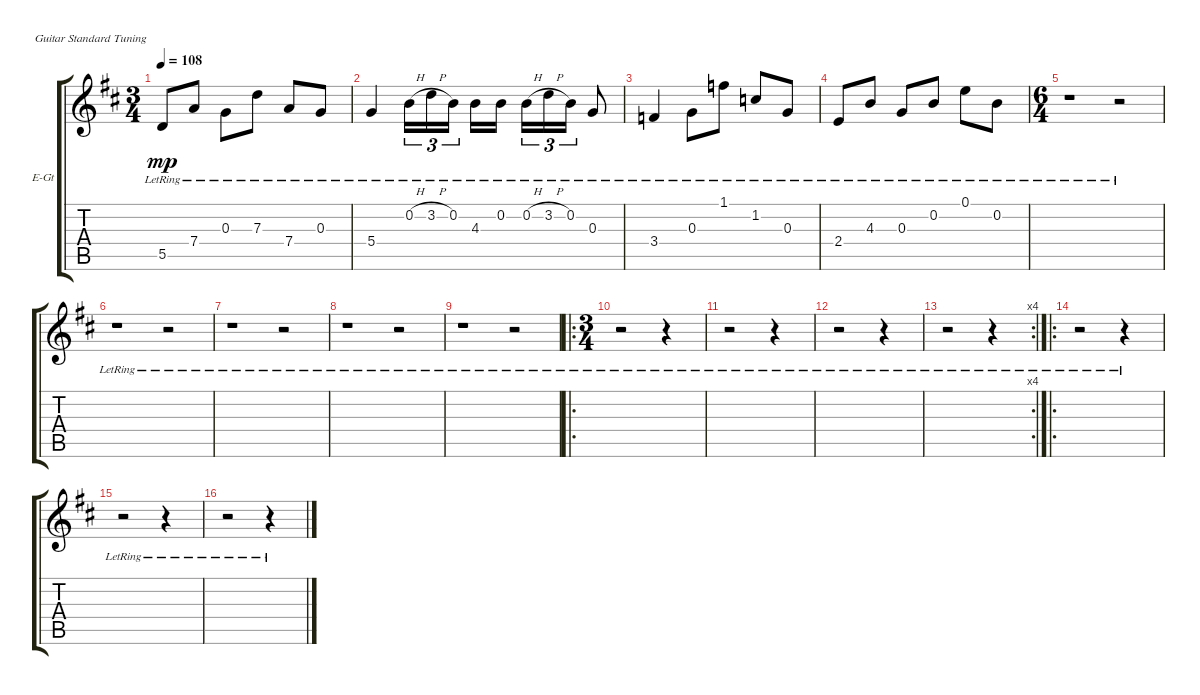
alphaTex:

\bracketExtendMode groupsimilarinstruments
\firstSystemTrackNameOrientation horizontal
\otherSystemsTrackNameOrientation horizontal
\track ("Gtr 3" "E-Gt") {instrument electricguitarclean}
\staff {score tabs}
\tuning (E4 B3 G3 D3 A2 E2)
\ts (3 4)
\tempo 108
\clef g2
\scale
0.936948
\ks d
5.5{lr}.8{dy mp} 7.4{lr}.8 0.3{lr}.8 7.3{lr}.8 7.4{lr}.8 0.3{lr}.8 |
\scale
1.06305 5.4{lr}.4 0.2{h lr}.16{tu (3 2)} 3.2{h lr}.16{tu (3 2)} 0.2{lr}.16{tu (3 2)} 4.3{lr}.16 0.2{lr}.16 0.2{h lr}.16{tu (3 2)} 3.2{h lr}.16{tu (3 2)} 0.2{lr}.16{tu (3 2)} 0.3{lr}.8 |
\scale
0.936948 3.4{lr}.4 0.3{lr}.8 1.1{lr}.8 1.2{lr}.8 0.3{lr}.8 |
\scale
1.06305 2.4{lr}.8 4.3{lr}.8 0.3{lr}.8 0.2{lr}.8 0.1{lr}.8 0.2{lr}.8 |
\ts (6 4)
\beaming (8 2 2 2)
\scale
0.936948 r.1 r.2 |
\scale
1.06305 r.1 r.2 |
\scale
0.936948 r.1 r.2 |
\scale
1.06305 r.1 r.2 |
\scale
0.936948 r.1 r.2 |
\ro
\ts (3 4)
\beaming (8 2 2 2)
\scale
1.09332 r.2 r.4 |
\scale
0.906684 r.2 r.4 |
\scale
1.06305 r.2 r.4 |
\rc 4
\scale
0.936948 r.2 r.4 |
\ro
\scale
1.06305 r.2 r.4 |
\scale
0.936948 r.2 r.4 |
\scale
1.06305 r.2 r.4
